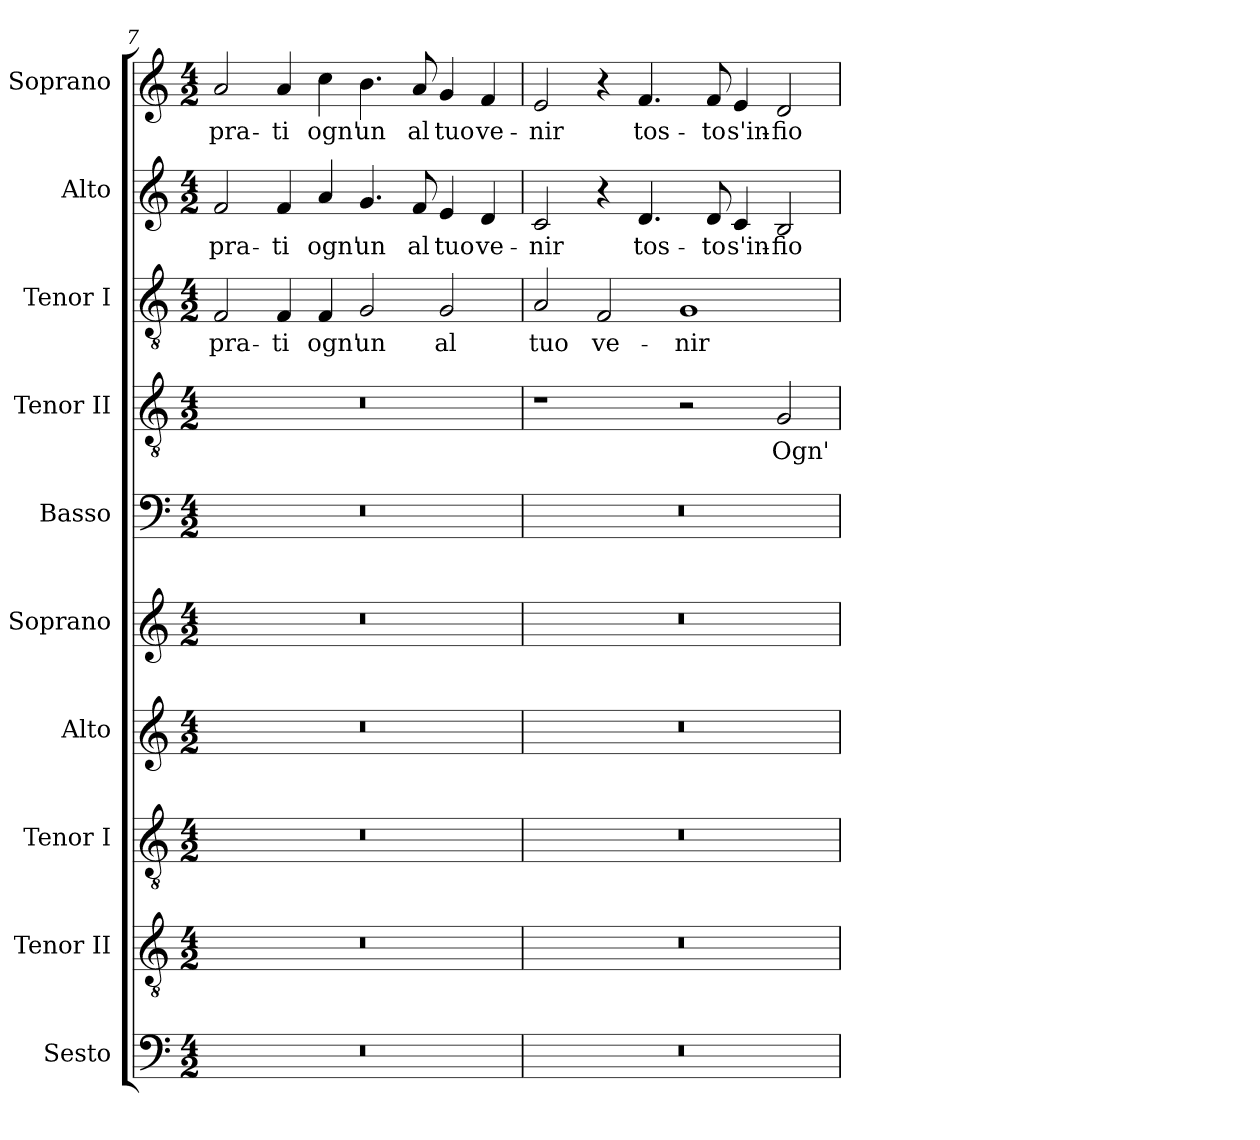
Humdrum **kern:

**kern	**kern	**kern	**kern	**kern	**kern	**kern	**text	**kern	**text	**kern	**text	**kern	**text
*part10	*part9	*part8	*part7	*part6	*part5	*part4	*part4	*part3	*part3	*part2	*part2	*part1	*part1
*staff10	*staff9	*staff8	*staff7	*staff6	*staff5	*staff4	*staff4	*staff3	*staff3	*staff2	*staff2	*staff1	*staff1
*I"Sesto	*I"Tenor II	*I"Tenor I	*I"Alto	*I"Soprano	*I"Basso	*I"Tenor II	*	*I"Tenor I	*	*I"Alto	*	*I"Soprano	*
*	*I'T.	*I'T.	*I'A.	*I'Sop.	*	*I'T.	*	*I'T.	*	*I'A.	*	*I'Sop.	*
!!LO:LB:g=z
*clefF4	*clefGv2	*clefGv2	*clefG2	*clefG2	*clefF4	*clefGv2	*	*clefGv2	*	*clefG2	*	*clefG2	*
*	*ITrd7c12	*ITrd7c12	*	*	*	*ITrd7c12	*	*ITrd7c12	*	*	*	*	*
*k[]	*k[]	*k[]	*k[]	*k[]	*k[]	*k[]	*	*k[]	*	*k[]	*	*k[]	*
*C:	*C:	*C:	*C:	*C:	*C:	*C:	*	*C:	*	*C:	*	*C:	*
*M4/2	*M4/2	*M4/2	*M4/2	*M4/2	*M4/2	*M4/2	*	*M4/2	*	*M4/2	*	*M4/2	*
=7	=7	=7	=7	=7	=7	=7	=7	=7	=7	=7	=7	=7	=7
!LO:N:vis=1	!LO:N:vis=1	!LO:N:vis=1	!LO:N:vis=1	!LO:N:vis=1	!LO:N:vis=1	!LO:N:vis=1	!	!	!	!	!	!	!
!	!	!	!	!	!	!	!	!	!LO:LY:b:color=#000000	!	!	!	!
!	!	!	!	!	!	!	!	!	!	!	!LO:LY:b:color=#000000	!	!
!	!	!	!	!	!	!	!	!	!	!	!	!	!LO:LY:b:color=#000000
0r	0r	0r	0r	0r	0r	0r	.	2FFi/	pra-	2fi/	pra-	2ai/	pra-
!	!	!	!	!	!	!	!	!	!LO:LY:b:color=#000000	!	!	!	!
!	!	!	!	!	!	!	!	!	!	!	!LO:LY:b:color=#000000	!	!
!	!	!	!	!	!	!	!	!	!	!	!	!	!LO:LY:b:color=#000000
.	.	.	.	.	.	.	.	4FFi/	-ti	4fi/	-ti	4ai/	-ti
!	!	!	!	!	!	!	!	!	!LO:LY:b:color=#000000	!	!	!	!
!	!	!	!	!	!	!	!	!	!	!	!LO:LY:b:color=#000000	!	!
!	!	!	!	!	!	!	!	!	!	!	!	!	!LO:LY:b:color=#000000
.	.	.	.	.	.	.	.	4FFi/	ogn'	4ai/	ogn'	4cci\	ogn'
!	!	!	!	!	!	!	!	!	!LO:LY:b:color=#000000	!	!	!	!
!	!	!	!	!	!	!	!	!	!	!	!LO:LY:b:color=#000000	!	!
!	!	!	!	!	!	!	!	!	!	!	!	!	!LO:LY:b:color=#000000
.	.	.	.	.	.	.	.	2GGi/	un	4.gi/	un	4.bi\	un
!	!	!	!	!	!	!	!	!	!	!	!LO:LY:b:color=#000000	!	!
!	!	!	!	!	!	!	!	!	!	!	!	!	!LO:LY:b:color=#000000
.	.	.	.	.	.	.	.	.	.	8fi/	al	8ai/	al
!	!	!	!	!	!	!	!	!	!LO:LY:b:color=#000000	!	!	!	!
!	!	!	!	!	!	!	!	!	!	!	!LO:LY:b:color=#000000	!	!
!	!	!	!	!	!	!	!	!	!	!	!	!	!LO:LY:b:color=#000000
.	.	.	.	.	.	.	.	2GGi/	al	4ei/	tuo	4gi/	tuo
!	!	!	!	!	!	!	!	!	!	!	!LO:LY:b:color=#000000	!	!
!	!	!	!	!	!	!	!	!	!	!	!	!	!LO:LY:b:color=#000000
.	.	.	.	.	.	.	.	.	.	4di/	ve-	4fi/	ve-
=8	=8	=8	=8	=8	=8	=8	=8	=8	=8	=8	=8	=8	=8
!LO:N:vis=1	!LO:N:vis=1	!LO:N:vis=1	!LO:N:vis=1	!LO:N:vis=1	!LO:N:vis=1	!	!	!	!	!	!	!	!
!	!	!	!	!	!	!	!	!	!LO:LY:b:color=#000000	!	!	!	!
!	!	!	!	!	!	!	!	!	!	!	!LO:LY:b:color=#000000	!	!
!	!	!	!	!	!	!	!	!	!	!	!	!	!LO:LY:b:color=#000000
0r	0r	0r	0r	0r	0r	1r	.	2AAi/	tuo	2ci/	-nir	2ei/	-nir
!	!	!	!	!	!	!	!	!	!LO:LY:b:color=#000000	!	!	!	!
.	.	.	.	.	.	.	.	2FFi/	ve-	4r	.	4r	.
!	!	!	!	!	!	!	!	!	!	!	!LO:LY:b:color=#000000	!	!
!	!	!	!	!	!	!	!	!	!	!	!	!	!LO:LY:b:color=#000000
.	.	.	.	.	.	.	.	.	.	4.di/	tos-	4.fi/	tos-
!	!	!	!	!	!	!	!	!	!LO:LY:b:color=#000000	!	!	!	!
.	.	.	.	.	.	2r	.	1GGi	-nir	.	.	.	.
!	!	!	!	!	!	!	!	!	!	!	!LO:LY:b:color=#000000	!	!
!	!	!	!	!	!	!	!	!	!	!	!	!	!LO:LY:b:color=#000000
.	.	.	.	.	.	.	.	.	.	8di/	-to	8fi/	-to
!	!	!	!	!	!	!	!	!	!	!	!LO:LY:b:color=#000000	!	!
!	!	!	!	!	!	!	!	!	!	!	!	!	!LO:LY:b:color=#000000
.	.	.	.	.	.	.	.	.	.	4ci/	s'in-	4ei/	s'in-
!	!	!	!	!	!	!	!LO:LY:b:color=#000000	!	!	!	!	!	!
!	!	!	!	!	!	!	!	!	!	!	!LO:LY:b:color=#000000	!	!
!	!	!	!	!	!	!	!	!	!	!	!	!	!LO:LY:b:color=#000000
.	.	.	.	.	.	2GGi/	Ogn'	.	.	2Bi/	-fio-	2di/	-fio-
=	=	=	=	=	=	=	=	=	=	=	=	=	=
*-	*-	*-	*-	*-	*-	*-	*-	*-	*-	*-	*-	*-	*-
